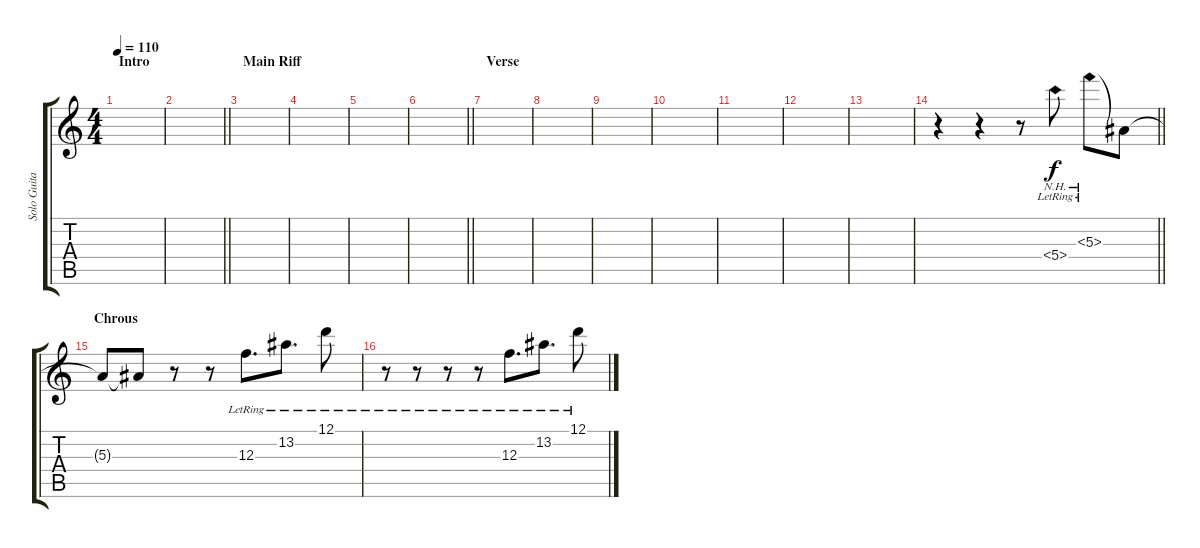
\track ("Solo Guitar" "Solo Guita") {instrument distortionguitar}
\staff {score tabs}
\tuning (D4 A3 F3 C3 G2 D2) {hide}
\ts (4 4)
\section ("" "Intro")
\tempo 110
\clef g2
\ks c
|
\barLineRight lightlight
|
\section ("" "Main Riff")
|
|
|
\barLineRight lightlight
|
\section ("" "Verse")
|
|
|
|
|
|
|
\barLineRight lightlight
r.4 r.4 r.8 5.4{nh lr}.8 5.3{nh lr}.8 5.3{t}.8 |
\section ("" "Chrous")
5.3{t}.8 5.3{t}.8 r.8{volume 9} r.8 12.3{lr}.8{d} 13.2{lr}.8{d} 12.1{lr}.8 |
r.8 r.8 r.8 r.8 12.3{lr}.8{d} 13.2{lr}.8{d} 12.1{lr}.8
